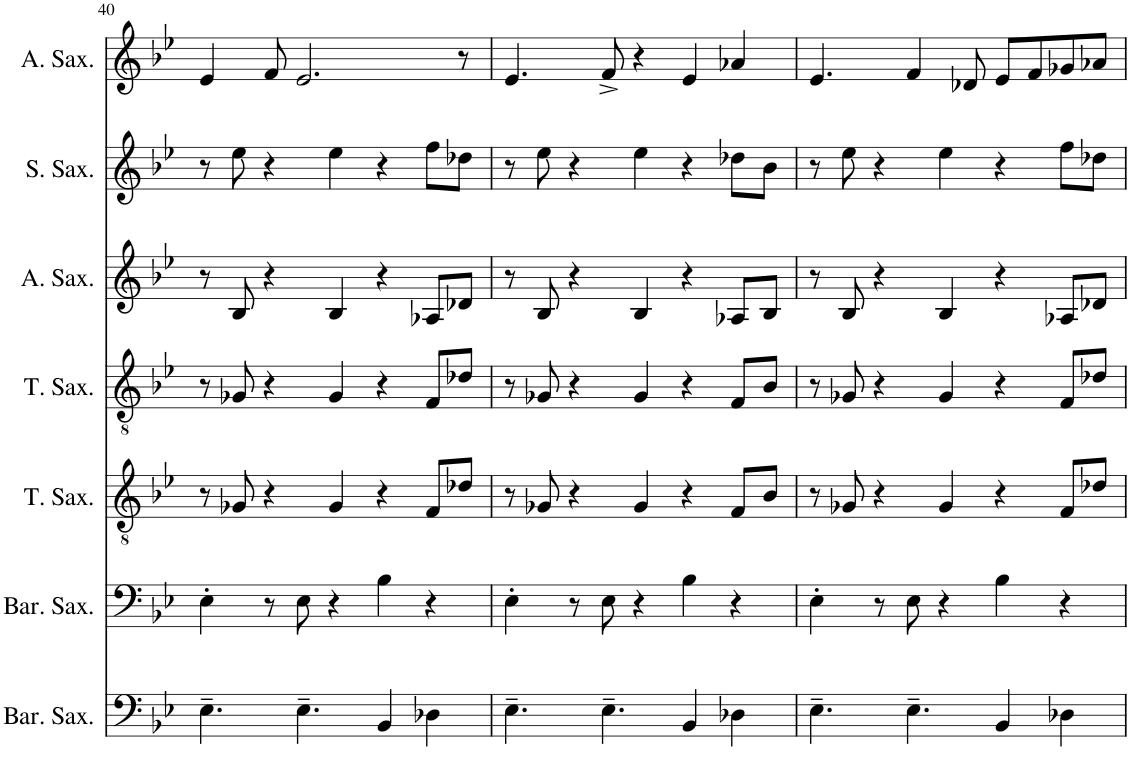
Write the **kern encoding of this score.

**kern	**kern	**kern	**kern	**kern	**kern	**kern
*part7	*part6	*part5	*part4	*part3	*part2	*part1
*staff7	*staff6	*staff5	*staff4	*staff3	*staff2	*staff1
*I"Baritone Saxophone	*I"Baritone Saxophone	*I"Tenor Saxophone	*I"Tenor Saxophone	*I"Alto Saxophone	*I"Soprano Saxophone	*I"Alto Saxophone
*I'Bar. Sax.	*I'Bar. Sax.	*I'T. Sax.	*I'T. Sax.	*I'A. Sax.	*I'S. Sax.	*I'A. Sax.
!!LO:PB:g=z
*clefF4	*clefF4	*clefGv2	*clefGv2	*clefG2	*clefG2	*clefG2
*ITrd12c21	*ITrd12c21	*ITrd8c14	*ITrd8c14	*ITrd5c9	*ITrd1c2	*ITrd5c9
*k[b-e-]	*k[b-e-]	*k[b-e-]	*k[b-e-]	*k[b-e-]	*k[b-e-]	*k[b-e-]
*M5/4	*M5/4	*M5/4	*M5/4	*M5/4	*M5/4	*M5/4
=40	=40	=40	=40	=40	=40	=40
4.E-~\	4E-'\	8r	8r	8r	8r	4e-/
.	.	8G-X/	8G-X/	8B-/	8ee-\	.
.	8r	4r	4r	4r	4r	8f/
4.E-~\	8E-\	.	.	.	.	2.e-/
.	4r	4G-/	4G-/	4B-/	4ee-\	.
4BB-/	4B-\	4r	4r	4r	4r	.
4D-X\	4r	8F/L	8F/L	8A-X/L	8ff\L	.
.	.	8d-X/J	8d-X/J	8d-X/J	8dd-X\J	8r
=41	=41	=41	=41	=41	=41	=41
4.E-~\	4E-'\	8r	8r	8r	8r	4.e-/
.	.	8G-X/	8G-X/	8B-/	8ee-\	.
.	8r	4r	4r	4r	4r	.
4.E-~\	8E-\	.	.	.	.	8f^/
.	4r	4G-/	4G-/	4B-/	4ee-\	4r
4BB-/	4B-\	4r	4r	4r	4r	4e-/
4D-X\	4r	8F/L	8F/L	8A-X/L	8dd-X\L	4a-X/
.	.	8B-/J	8B-/J	8B-/J	8b-\J	.
=42	=42	=42	=42	=42	=42	=42
4.E-~\	4E-'\	8r	8r	8r	8r	4.e-/
.	.	8G-X/	8G-X/	8B-/	8ee-\	.
.	8r	4r	4r	4r	4r	.
4.E-~\	8E-\	.	.	.	.	4f/
.	4r	4G-/	4G-/	4B-/	4ee-\	.
.	.	.	.	.	.	8d-X/
4BB-/	4B-\	4r	4r	4r	4r	8e-/L
.	.	.	.	.	.	8f/
4D-X\	4r	8F/L	8F/L	8A-X/L	8ff\L	8g-X/
.	.	8d-X/J	8d-X/J	8d-X/J	8dd-X\J	8a-X/J
=	=	=	=	=	=	=
*-	*-	*-	*-	*-	*-	*-
